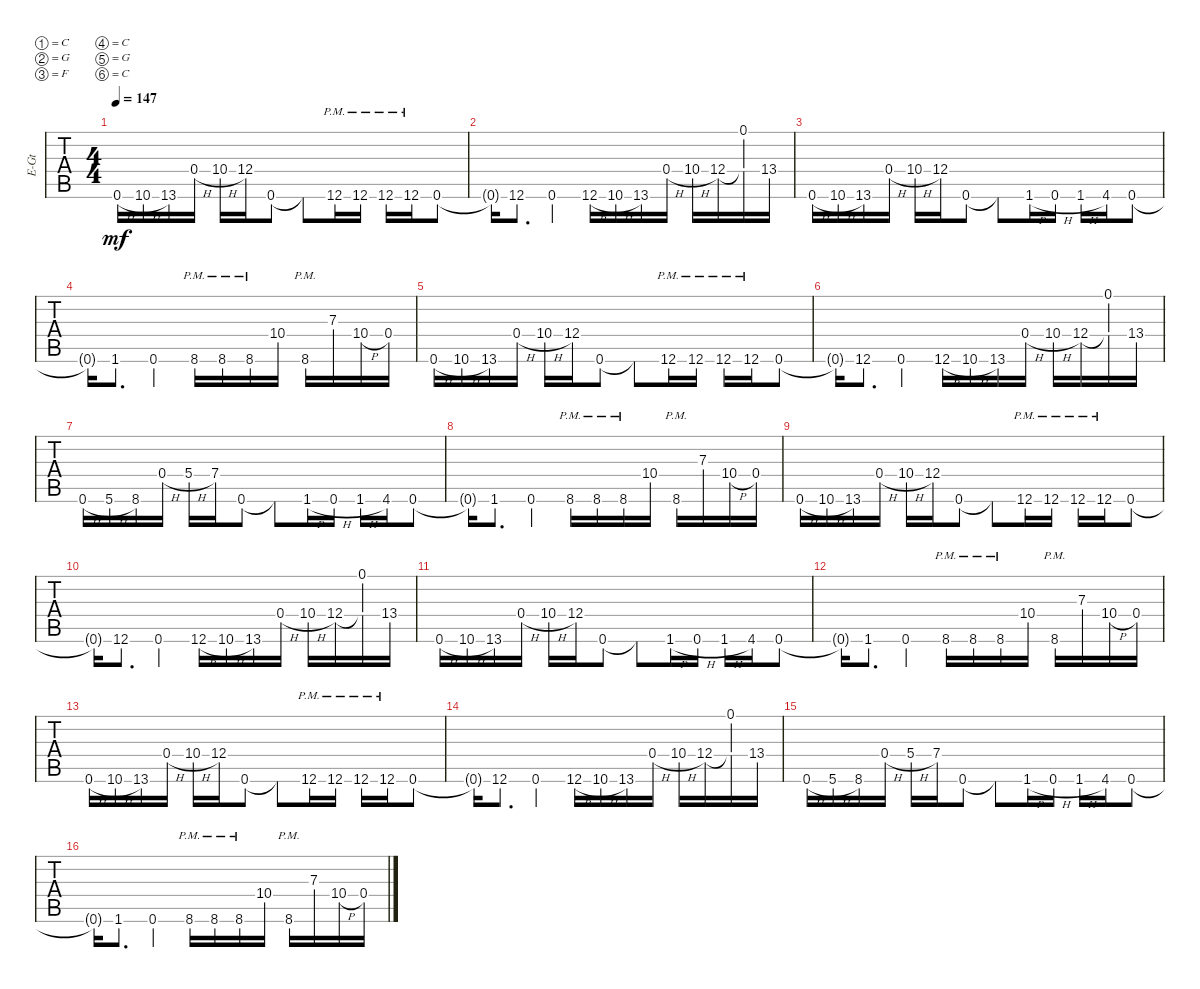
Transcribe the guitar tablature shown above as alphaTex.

\defaultSystemsLayout 4
\bracketExtendMode groupsimilarinstruments
\track ("Electric Guitar" "E-Gt") {instrument electricguitarclean}
\staff {tabs}
\tuning (C4 G3 F3 C3 G2 C2)
\ts (4 4)
\tempo 147
\clef g2
\ks c
0.6{h}.16{dy mf beam Up} 10.6{h acc #}.16{beam Up} 13.6{acc #}.16{beam Up} 0.4{h}.16{beam Up} 10.4{h acc #}.16{beam Up} 12.4.16{beam Up} 0.6.8{beam Up} 0.6{t}.8{beam Up} 12.6{pm}.16{beam Up} 12.6{pm}.16{beam Up} 12.6{pm}.16{beam Up} 12.6{pm}.16{beam Up} 0.6.8{beam Up} |
0.6{t}.16{beam Up} 12.6.8{d beam Up} 0.6.4{beam Up} 12.6{h}.16{beam Up} 10.6{h acc #}.16{beam Up} 13.6{acc #}.16{beam Up} 0.4{h}.16{beam Up} 10.4{h acc #}.16{beam Down} 12.4.16{beam Down} (0.1 12.4{t}).16{beam Down} 13.4{acc #}.16{beam Down} |
0.6{h}.16{beam Up} 10.6{h acc #}.16{beam Up} 13.6{acc #}.16{beam Up} 0.4{h}.16{beam Up} 10.4{h acc #}.16{beam Up} 12.4.16{beam Up} 0.6.8{beam Up} 0.6{t}.8{beam Up} 1.6{h acc #}.16{beam Up} 0.6{h}.16{beam Up} 1.6{h acc #}.16{beam Up} 4.6.16{beam Up} 0.6.8{beam Up} |
0.6{t}.16{beam Up} 1.6{acc #}.8{d beam Up} 0.6.4{beam Up} 8.6{pm acc #}.16{beam Up} 8.6{pm acc #}.16{beam Up} 8.6{pm acc #}.16{beam Up} 10.4{acc #}.16{beam Up} 8.6{pm acc #}.16{beam Up} 7.3.16{beam Up} 10.4{h acc #}.16{beam Up} 0.4.16{beam Up} |
0.6{h}.16{beam Up} 10.6{h acc #}.16{beam Up} 13.6{acc #}.16{beam Up} 0.4{h}.16{beam Up} 10.4{h acc #}.16{beam Up} 12.4.16{beam Up} 0.6.8{beam Up} 0.6{t}.8{beam Up} 12.6{pm}.16{beam Up} 12.6{pm}.16{beam Up} 12.6{pm}.16{beam Up} 12.6{pm}.16{beam Up} 0.6.8{beam Up} |
0.6{t}.16{beam Up} 12.6.8{d beam Up} 0.6.4{beam Up} 12.6{h}.16{beam Up} 10.6{h acc #}.16{beam Up} 13.6{acc #}.16{beam Up} 0.4{h}.16{beam Up} 10.4{h acc #}.16{beam Down} 12.4.16{beam Down} (0.1 12.4{t}).16{beam Down} 13.4{acc #}.16{beam Down} |
0.6{h}.16{beam Up} 5.6{h}.16{beam Up} 8.6{acc #}.16{beam Up} 0.4{h}.16{beam Up} 5.4{h}.16{beam Up} 7.4.16{beam Up} 0.6.8{beam Up} 0.6{t}.8{beam Up} 1.6{h acc #}.16{beam Up} 0.6{h}.16{beam Up} 1.6{h acc #}.16{beam Up} 4.6.16{beam Up} 0.6.8{beam Up} |
0.6{t}.16{beam Up} 1.6{acc #}.8{d beam Up} 0.6.4{beam Up} 8.6{pm acc #}.16{beam Up} 8.6{pm acc #}.16{beam Up} 8.6{pm acc #}.16{beam Up} 10.4{acc #}.16{beam Up} 8.6{pm acc #}.16{beam Up} 7.3.16{beam Up} 10.4{h acc #}.16{beam Up} 0.4.16{beam Up} |
0.6{h}.16{beam Up} 10.6{h acc #}.16{beam Up} 13.6{acc #}.16{beam Up} 0.4{h}.16{beam Up} 10.4{h acc #}.16{beam Up} 12.4.16{beam Up} 0.6.8{beam Up} 0.6{t}.8{beam Up} 12.6{pm}.16{beam Up} 12.6{pm}.16{beam Up} 12.6{pm}.16{beam Up} 12.6{pm}.16{beam Up} 0.6.8{beam Up} |
0.6{t}.16{beam Up} 12.6.8{d beam Up} 0.6.4{beam Up} 12.6{h}.16{beam Up} 10.6{h acc #}.16{beam Up} 13.6{acc #}.16{beam Up} 0.4{h}.16{beam Up} 10.4{h acc #}.16{beam Down} 12.4.16{beam Down} (0.1 12.4{t}).16{beam Down} 13.4{acc #}.16{beam Down} |
0.6{h}.16{beam Up} 10.6{h acc #}.16{beam Up} 13.6{acc #}.16{beam Up} 0.4{h}.16{beam Up} 10.4{h acc #}.16{beam Up} 12.4.16{beam Up} 0.6.8{beam Up} 0.6{t}.8{beam Up} 1.6{h acc #}.16{beam Up} 0.6{h}.16{beam Up} 1.6{h acc #}.16{beam Up} 4.6.16{beam Up} 0.6.8{beam Up} |
0.6{t}.16{beam Up} 1.6{acc #}.8{d beam Up} 0.6.4{beam Up} 8.6{pm acc #}.16{beam Up} 8.6{pm acc #}.16{beam Up} 8.6{pm acc #}.16{beam Up} 10.4{acc #}.16{beam Up} 8.6{pm acc #}.16{beam Up} 7.3.16{beam Up} 10.4{h acc #}.16{beam Up} 0.4.16{beam Up} |
0.6{h}.16{beam Up} 10.6{h acc #}.16{beam Up} 13.6{acc #}.16{beam Up} 0.4{h}.16{beam Up} 10.4{h acc #}.16{beam Up} 12.4.16{beam Up} 0.6.8{beam Up} 0.6{t}.8{beam Up} 12.6{pm}.16{beam Up} 12.6{pm}.16{beam Up} 12.6{pm}.16{beam Up} 12.6{pm}.16{beam Up} 0.6.8{beam Up} |
0.6{t}.16{beam Up} 12.6.8{d beam Up} 0.6.4{beam Up} 12.6{h}.16{beam Up} 10.6{h acc #}.16{beam Up} 13.6{acc #}.16{beam Up} 0.4{h}.16{beam Up} 10.4{h acc #}.16{beam Down} 12.4.16{beam Down} (0.1 12.4{t}).16{beam Down} 13.4{acc #}.16{beam Down} |
0.6{h}.16{beam Up} 5.6{h}.16{beam Up} 8.6{acc #}.16{beam Up} 0.4{h}.16{beam Up} 5.4{h}.16{beam Up} 7.4.16{beam Up} 0.6.8{beam Up} 0.6{t}.8{beam Up} 1.6{h acc #}.16{beam Up} 0.6{h}.16{beam Up} 1.6{h acc #}.16{beam Up} 4.6.16{beam Up} 0.6.8{beam Up} |
0.6{t}.16{beam Up} 1.6{acc #}.8{d beam Up} 0.6.4{beam Up} 8.6{pm acc #}.16{beam Up} 8.6{pm acc #}.16{beam Up} 8.6{pm acc #}.16{beam Up} 10.4{acc #}.16{beam Up} 8.6{pm acc #}.16{beam Up} 7.3.16{beam Up} 10.4{h acc #}.16{beam Up} 0.4.16{beam Up}
